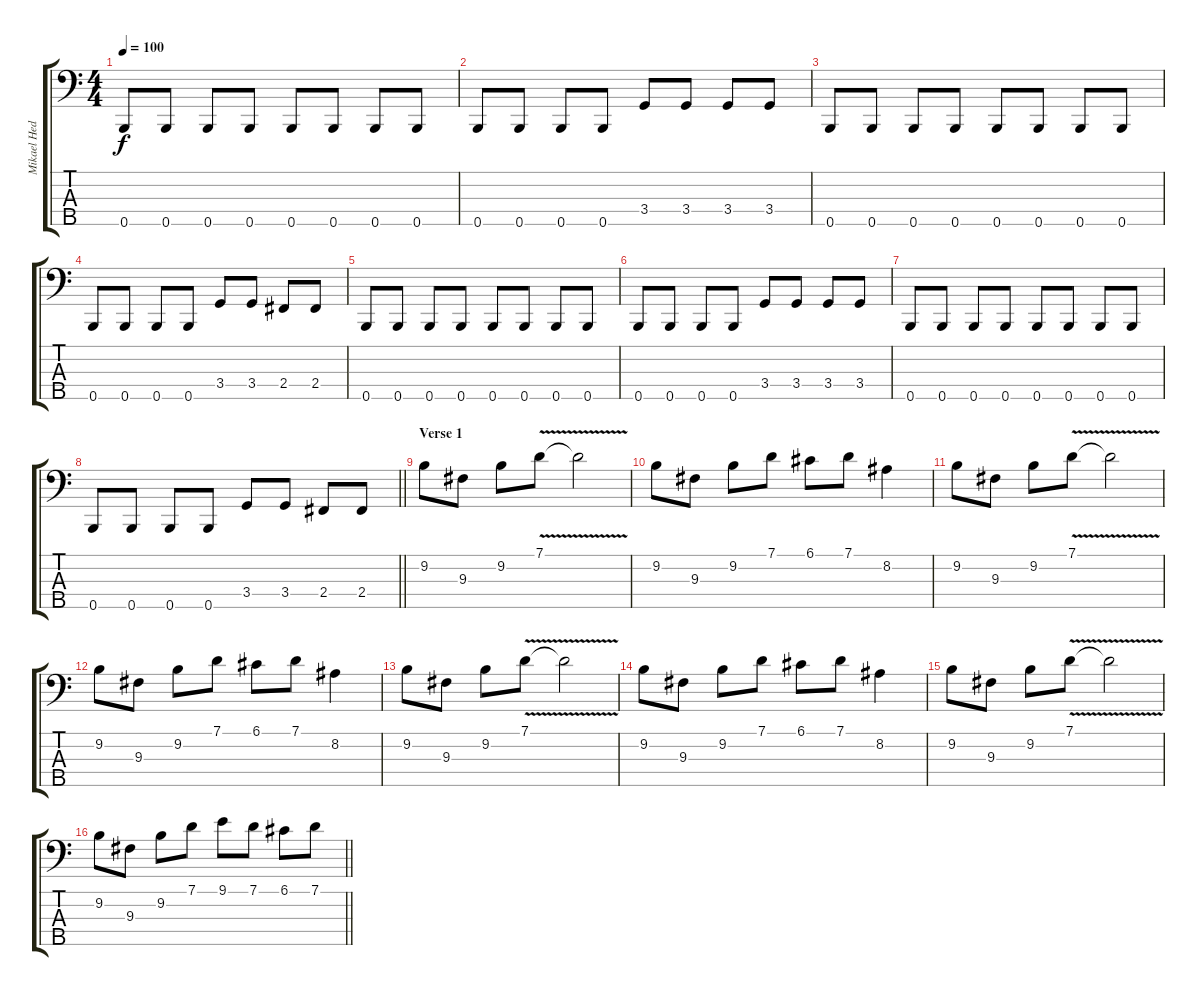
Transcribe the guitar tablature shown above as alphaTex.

\track ("Mikael Hedlund" "Mikael Hed") {instrument electricbasspick}
\staff {score tabs}
\tuning (G2 D2 A1 E1 B0) {hide}
\ts (4 4)
\tempo 100
\clef f4
\ks c
0.5.8{dy f} 0.5.8 0.5.8 0.5.8 0.5.8 0.5.8 0.5.8 0.5.8 |
0.5.8 0.5.8 0.5.8 0.5.8 3.4.8 3.4.8 3.4.8 3.4.8 |
0.5.8 0.5.8 0.5.8 0.5.8 0.5.8 0.5.8 0.5.8 0.5.8 |
0.5.8 0.5.8 0.5.8 0.5.8 3.4.8 3.4.8 2.4.8 2.4.8 |
0.5.8 0.5.8 0.5.8 0.5.8 0.5.8 0.5.8 0.5.8 0.5.8 |
0.5.8 0.5.8 0.5.8 0.5.8 3.4.8 3.4.8 3.4.8 3.4.8 |
0.5.8 0.5.8 0.5.8 0.5.8 0.5.8 0.5.8 0.5.8 0.5.8 |
\barLineRight lightlight
0.5.8 0.5.8 0.5.8 0.5.8 3.4.8 3.4.8 2.4.8 2.4.8 |
\section ("" "Verse 1")
9.2.8 9.3.8 9.2.8 7.1{v}.8 7.1{t}.2 |
9.2.8 9.3.8 9.2.8 7.1.8 6.1.8 7.1.8 8.2.4 |
9.2.8 9.3.8 9.2.8 7.1{v}.8 7.1{t}.2 |
9.2.8 9.3.8 9.2.8 7.1.8 6.1.8 7.1.8 8.2.4 |
9.2.8 9.3.8 9.2.8 7.1{v}.8 7.1{t}.2 |
9.2.8 9.3.8 9.2.8 7.1.8 6.1.8 7.1.8 8.2.4 |
9.2.8 9.3.8 9.2.8 7.1{v}.8 7.1{t}.2 |
\barLineRight lightlight
9.2.8 9.3.8 9.2.8 7.1.8 9.1.8 7.1.8 6.1.8 7.1.8
